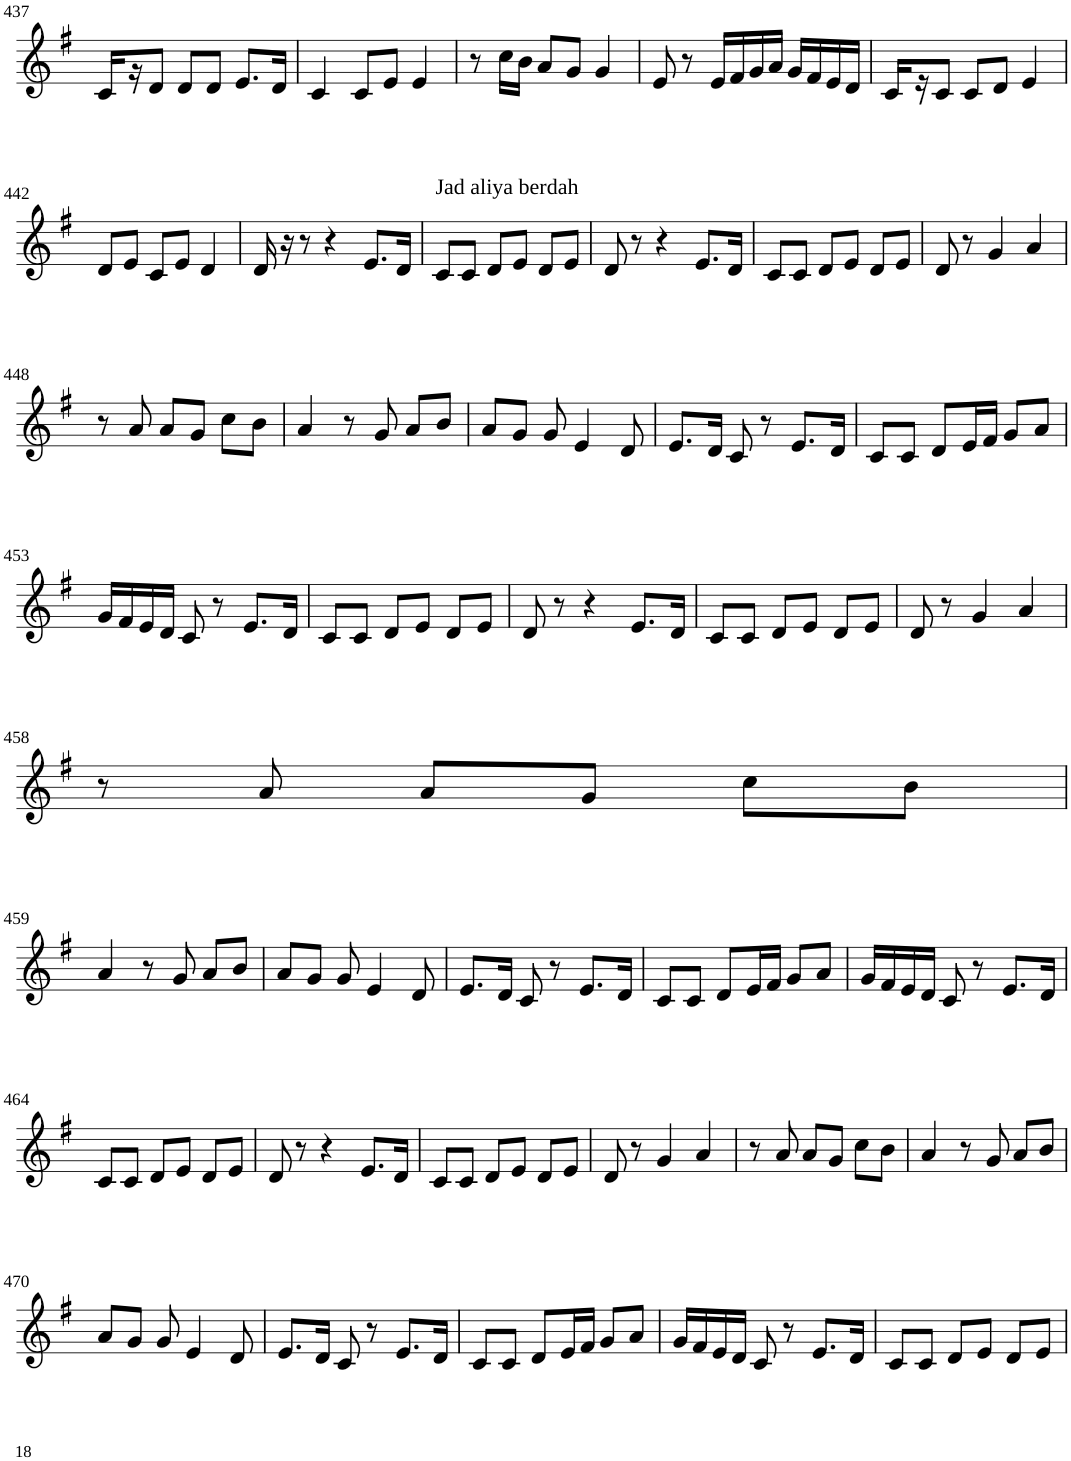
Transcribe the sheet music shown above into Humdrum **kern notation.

**kern
*part1
*staff1
*I"Violin
!!LO:PB:g=z
*clefG2
*k[f#]
*G:
*M3/4
=437
16c/LL
16r
8d/J
8d/L
8d/J
8.e/L
16d/Jk
=438
4c/
8c/L
8e/J
4e/
=439
8r
16cc\LL
16b\JJ
8a/L
8g/J
4g/
=440
8e/
8r
16e/LL
16f#/
16g/
16a/JJ
16g/LL
16f#/
16e/
16d/JJ
=441
16c/LL
16r
8c/J
8c/L
8d/J
4e/
!!LO:LB:g=z
=442
8d/L
8e/J
8c/L
8e/J
4d/
=443
16d/
16r
8r
4r
8.e/L
16d/Jk
=444
!LO:TX:a:t=Jad aliya berdah
8c/L
8c/J
8d/L
8e/J
8d/L
8e/J
=445
8d/
8r
4r
8.e/L
16d/Jk
=446
8c/L
8c/J
8d/L
8e/J
8d/L
8e/J
=447
8d/
8r
4g/
4a/
!!LO:LB:g=z
=448
8r
8a/
8a/L
8g/J
8cc\L
8b\J
=449
4a/
8r
8g/
8a/L
8b/J
=450
8a/L
8g/J
8g/
4e/
8d/
=451
8.e/L
16d/Jk
8c/
8r
8.e/L
16d/Jk
=452
8c/L
8c/J
8d/L
16e/L
16f#/JJ
8g/L
8a/J
!!LO:LB:g=z
=453
16g/LL
16f#/
16e/
16d/JJ
8c/
8r
8.e/L
16d/Jk
=454
8c/L
8c/J
8d/L
8e/J
8d/L
8e/J
=455
8d/
8r
4r
8.e/L
16d/Jk
=456
8c/L
8c/J
8d/L
8e/J
8d/L
8e/J
=457
8d/
8r
4g/
4a/
!!LO:LB:g=z
=458
8r
8a/
8a/L
8g/J
8cc\L
8b\J
!!LO:LB:g=z
=459
4a/
8r
8g/
8a/L
8b/J
=460
8a/L
8g/J
8g/
4e/
8d/
=461
8.e/L
16d/Jk
8c/
8r
8.e/L
16d/Jk
=462
8c/L
8c/J
8d/L
16e/L
16f#/JJ
8g/L
8a/J
=463
16g/LL
16f#/
16e/
16d/JJ
8c/
8r
8.e/L
16d/Jk
!!LO:LB:g=z
=464
8c/L
8c/J
8d/L
8e/J
8d/L
8e/J
=465
8d/
8r
4r
8.e/L
16d/Jk
=466
8c/L
8c/J
8d/L
8e/J
8d/L
8e/J
=467
8d/
8r
4g/
4a/
=468
8r
8a/
8a/L
8g/J
8cc\L
8b\J
=469
4a/
8r
8g/
8a/L
8b/J
!!LO:LB:g=z
=470
8a/L
8g/J
8g/
4e/
8d/
=471
8.e/L
16d/Jk
8c/
8r
8.e/L
16d/Jk
=472
8c/L
8c/J
8d/L
16e/L
16f#/JJ
8g/L
8a/J
=473
16g/LL
16f#/
16e/
16d/JJ
8c/
8r
8.e/L
16d/Jk
=474
8c/L
8c/J
8d/L
8e/J
8d/L
8e/J
=
*-
